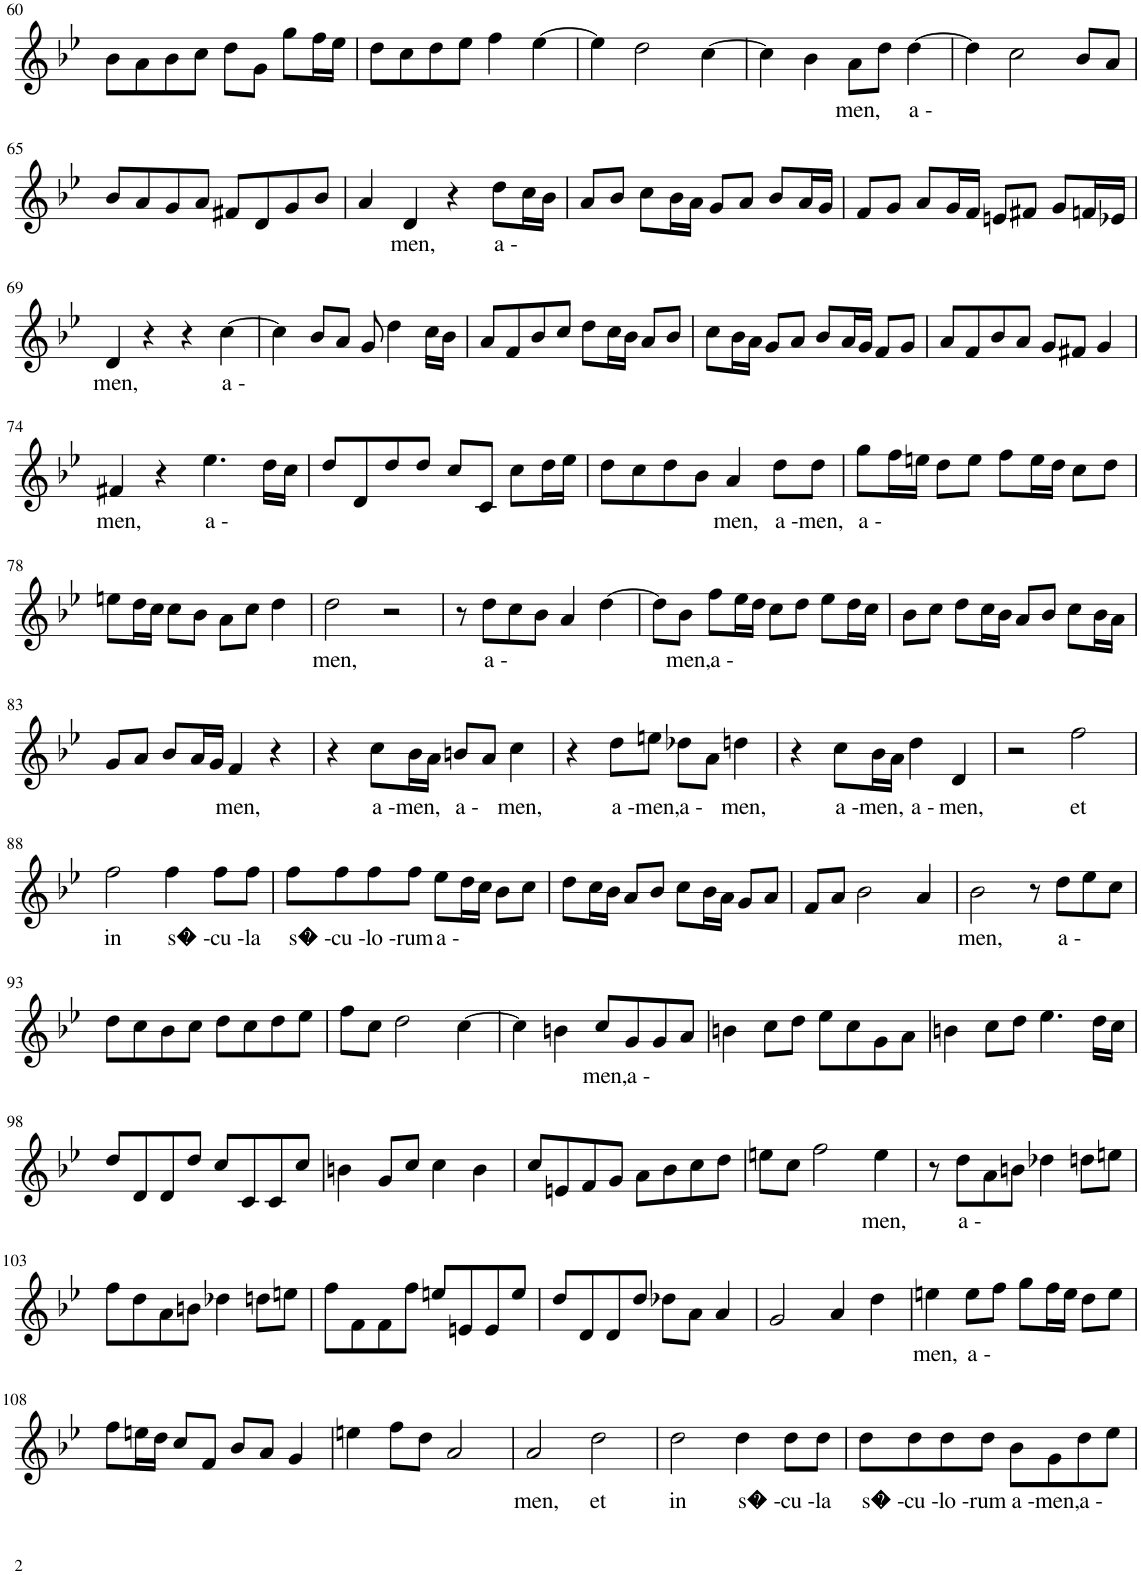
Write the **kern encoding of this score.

**kern	**text
*part1	*part1
*staff1	*staff1
*I"Soprano, Soprano II	*
*I'S.	*
!!LO:PB:g=z
*clefG2	*
*k[b-e-]	*
*M4/4	*
*met(c)	*
=60	=60
8b-\L	.
8a\	.
8b-\	.
8cc\J	.
8dd\L	.
8g\J	.
8gg\L	.
16ff\L	.
16ee-\JJ	.
=61	=61
8dd\L	.
8cc\	.
8dd\	.
8ee-\J	.
4ff\	.
[4ee-\	.
=62	=62
4ee-\]	.
2dd\	.
[4cc\	.
=63	=63
4cc\]	.
4b-\	.
!	!LO:LY:b
8a\L	men,
8dd\J	.
!	!LO:LY:b
[4dd\	a -
=64	=64
4dd\]	.
2cc\	.
8b-/L	.
8a/J	.
!!LO:LB:g=z
=65	=65
8b-/L	.
8a/	.
8g/	.
8a/J	.
8f#X/L	.
8d/	.
8g/	.
8b-/J	.
=66	=66
4a/	.
!	!LO:LY:b
4d/	men,
4r	.
!	!LO:LY:b
8dd\L	a -
16cc\L	.
16b-\JJ	.
=67	=67
8a/L	.
8b-/J	.
8cc\L	.
16b-\L	.
16a\JJ	.
8g/L	.
8a/J	.
8b-/L	.
16a/L	.
16g/JJ	.
=68	=68
8f/L	.
8g/J	.
8a/L	.
16g/L	.
16f/JJ	.
8en/L	.
8f#X/J	.
8g/L	.
16fn/L	.
16e-X/JJ	.
!!LO:LB:g=z
=69	=69
!	!LO:LY:b
4d/	men,
4r	.
4r	.
!	!LO:LY:b
[4cc\	a -
=70	=70
4cc\]	.
8b-/L	.
8a/J	.
8g/	.
4dd\	.
16cc\LL	.
16b-\JJ	.
=71	=71
8a/L	.
8f/	.
8b-/	.
8cc/J	.
8dd\L	.
16cc\L	.
16b-\JJ	.
8a/L	.
8b-/J	.
=72	=72
8cc\L	.
16b-\L	.
16a\JJ	.
8g/L	.
8a/J	.
8b-/L	.
16a/L	.
16g/JJ	.
8f/L	.
8g/J	.
=73	=73
8a/L	.
8f/	.
8b-/	.
8a/J	.
8g/L	.
8f#X/J	.
4g/	.
!!LO:LB:g=z
=74	=74
!	!LO:LY:b
4f#X/	men,
4r	.
!	!LO:LY:b
4.ee-\	a -
16dd\LL	.
16cc\JJ	.
=75	=75
8dd/L	.
8d/	.
8dd/	.
8dd/J	.
8cc/L	.
8c/J	.
8cc\L	.
16dd\L	.
16ee-\JJ	.
=76	=76
8dd\L	.
8cc\	.
8dd\	.
8b-\J	.
!	!LO:LY:b
4a/	men,
!	!LO:LY:b
8dd\L	a -
!	!LO:LY:b
8dd\J	men,
=77	=77
!	!LO:LY:b
8gg\L	a -
16ff\L	.
16een\JJ	.
8dd\L	.
8ee\J	.
8ff\L	.
16ee\L	.
16dd\JJ	.
8cc\L	.
8dd\J	.
!!LO:LB:g=z
=78	=78
8een\L	.
16dd\L	.
16cc\JJ	.
8cc\L	.
8b-\J	.
8a\L	.
8cc\J	.
4dd\	.
=79	=79
!	!LO:LY:b
2dd\	men,
2r	.
=80	=80
8r	.
!	!LO:LY:b
8dd\L	a -
8cc\	.
8b-\J	.
4a/	.
[4dd\	.
=81	=81
8dd\L]	.
!	!LO:LY:b
8b-\J	men,
!	!LO:LY:b
8ff\L	a -
16ee-\L	.
16dd\JJ	.
8cc\L	.
8dd\J	.
8ee-\L	.
16dd\L	.
16cc\JJ	.
=82	=82
8b-\L	.
8cc\J	.
8dd\L	.
16cc\L	.
16b-\JJ	.
8a/L	.
8b-/J	.
8cc\L	.
16b-\L	.
16a\JJ	.
!!LO:LB:g=z
=83	=83
8g/L	.
8a/J	.
8b-/L	.
16a/L	.
16g/JJ	.
!	!LO:LY:b
4f/	men,
4r	.
=84	=84
4r	.
!	!LO:LY:b
8cc\L	a -
!	!LO:LY:b
16b-\L	men,
16a\JJ	.
!	!LO:LY:b
8bn/L	a -
8a/J	.
!	!LO:LY:b
4cc\	men,
=85	=85
4r	.
!	!LO:LY:b
8dd\L	a -
!	!LO:LY:b
8een\J	men,
!	!LO:LY:b
8dd-X\L	a -
8a\J	.
!	!LO:LY:b
4ddn\	men,
=86	=86
4r	.
!	!LO:LY:b
8cc\L	a -
!	!LO:LY:b
16b-\L	men,
16a\JJ	.
!	!LO:LY:b
4dd\	a -
!	!LO:LY:b
4d/	men,
=87	=87
2r	.
!	!LO:LY:b
2ff\	et
!!LO:LB:g=z
=88	=88
!	!LO:LY:b
2ff\	in
!	!LO:LY:b
4ff\	s� -
!	!LO:LY:b
8ff\L	cu -
!	!LO:LY:b
8ff\J	la
=89	=89
!	!LO:LY:b
8ff\L	s� -
!	!LO:LY:b
8ff\	cu -
!	!LO:LY:b
8ff\	lo -
!	!LO:LY:b
8ff\J	rum
!	!LO:LY:b
8ee-\L	a -
16dd\L	.
16cc\JJ	.
8b-\L	.
8cc\J	.
=90	=90
8dd\L	.
16cc\L	.
16b-\JJ	.
8a/L	.
8b-/J	.
8cc\L	.
16b-\L	.
16a\JJ	.
8g/L	.
8a/J	.
=91	=91
8f/L	.
8a/J	.
2b-\	.
4a/	.
=92	=92
!	!LO:LY:b
2b-\	men,
8r	.
!	!LO:LY:b
8dd\L	a -
8ee-\	.
8cc\J	.
!!LO:LB:g=z
=93	=93
8dd\L	.
8cc\	.
8b-\	.
8cc\J	.
8dd\L	.
8cc\	.
8dd\	.
8ee-\J	.
=94	=94
8ff\L	.
8cc\J	.
2dd\	.
[4cc\	.
=95	=95
4cc\]	.
4bn\	.
!	!LO:LY:b
8cc/L	men,
!	!LO:LY:b
8g/	a -
8g/	.
8a/J	.
=96	=96
4bn\	.
8cc\L	.
8dd\J	.
8ee-\L	.
8cc\	.
8g\	.
8a\J	.
=97	=97
4bn\	.
8cc\L	.
8dd\J	.
4.ee-\	.
16dd\LL	.
16cc\JJ	.
!!LO:LB:g=z
=98	=98
8dd/L	.
8d/	.
8d/	.
8dd/J	.
8cc/L	.
8c/	.
8c/	.
8cc/J	.
=99	=99
4bn\	.
8g/L	.
8cc/J	.
4cc\	.
4b\	.
=100	=100
8cc/L	.
8en/	.
8f/	.
8g/J	.
8a\L	.
8b-\	.
8cc\	.
8dd\J	.
=101	=101
8een\L	.
8cc\J	.
2ff\	.
!	!LO:LY:b
4ee\	men,
=102	=102
8r	.
!	!LO:LY:b
8dd\L	a -
8a\	.
8bn\J	.
4dd-X\	.
8ddn\L	.
8een\J	.
!!LO:LB:g=z
=103	=103
8ff\L	.
8dd\	.
8a\	.
8bn\J	.
4dd-X\	.
8ddn\L	.
8een\J	.
=104	=104
8ff\L	.
8f\	.
8f\	.
8ff\J	.
8een/L	.
8en/	.
8e/	.
8ee/J	.
=105	=105
8dd/L	.
8d/	.
8d/	.
8dd/J	.
8dd-X\L	.
8a\J	.
4a/	.
=106	=106
2g/	.
4a/	.
4dd\	.
=107	=107
!	!LO:LY:b
4een\	men,
!	!LO:LY:b
8ee\L	a -
8ff\J	.
8gg\L	.
16ff\L	.
16ee\JJ	.
8dd\L	.
8ee\J	.
!!LO:LB:g=z
=108	=108
8ff\L	.
16een\L	.
16dd\JJ	.
8cc/L	.
8f/J	.
8b-/L	.
8a/J	.
4g/	.
=109	=109
4een\	.
8ff\L	.
8dd\J	.
2a/	.
=110	=110
!	!LO:LY:b
2a/	men,
!	!LO:LY:b
2dd\	et
=111	=111
!	!LO:LY:b
2dd\	in
!	!LO:LY:b
4dd\	s� -
!	!LO:LY:b
8dd\L	cu -
!	!LO:LY:b
8dd\J	la
=112	=112
!	!LO:LY:b
8dd\L	s� -
!	!LO:LY:b
8dd\	cu -
!	!LO:LY:b
8dd\	lo -
!	!LO:LY:b
8dd\J	rum
!	!LO:LY:b
8b-\L	a -
!	!LO:LY:b
8g\	men,
!	!LO:LY:b
8dd\	a -
8ee-\J	.
=	=
*-	*-
